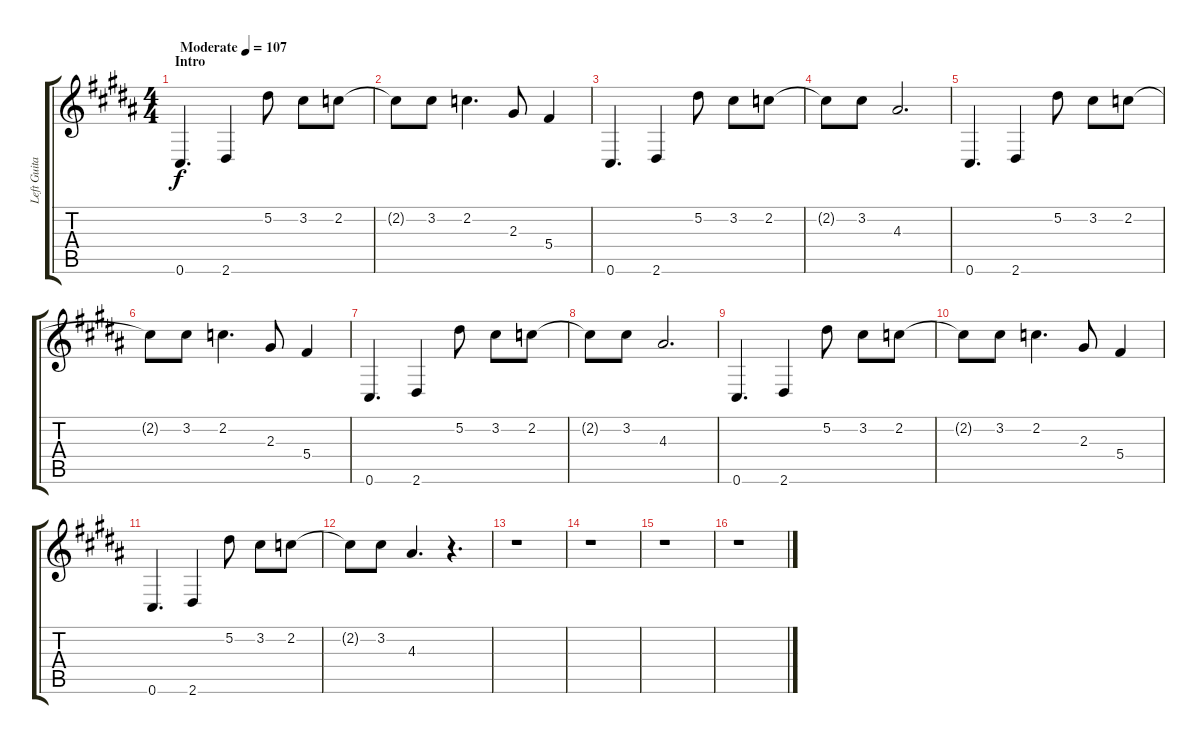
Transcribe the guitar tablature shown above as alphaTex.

\track ("Left Guitar II" "Left Guita") {instrument electricguitarclean}
\staff {score tabs}
\tuning (Eb4 Bb3 Gb3 Db3 Ab2 Db2) {hide}
\ts (4 4)
\section ("" "Intro")
\tempo (107 "Moderate")
\clef g2
\ks b
0.6.4{d dy f instrument electricguitarclean} 2.6.4 5.2.8 3.2.8 2.2.8 |
2.2{t}.8 3.2.8 2.2.4{d} 2.3.8 5.4.4 |
0.6.4{d} 2.6.4 5.2.8 3.2.8 2.2.8 |
2.2{t}.8 3.2.8 4.3.2{d} |
0.6.4{d} 2.6.4 5.2.8 3.2.8 2.2.8 |
2.2{t}.8 3.2.8 2.2.4{d} 2.3.8 5.4.4 |
0.6.4{d} 2.6.4 5.2.8 3.2.8 2.2.8 |
2.2{t}.8 3.2.8 4.3.2{d} |
0.6.4{d} 2.6.4 5.2.8 3.2.8 2.2.8 |
2.2{t}.8 3.2.8 2.2.4{d} 2.3.8 5.4.4 |
0.6.4{d} 2.6.4 5.2.8 3.2.8 2.2.8 |
2.2{t}.8 3.2.8 4.3.4{d} r.4{d} |
r.1 |
r.1 |
r.1 |
r.1
